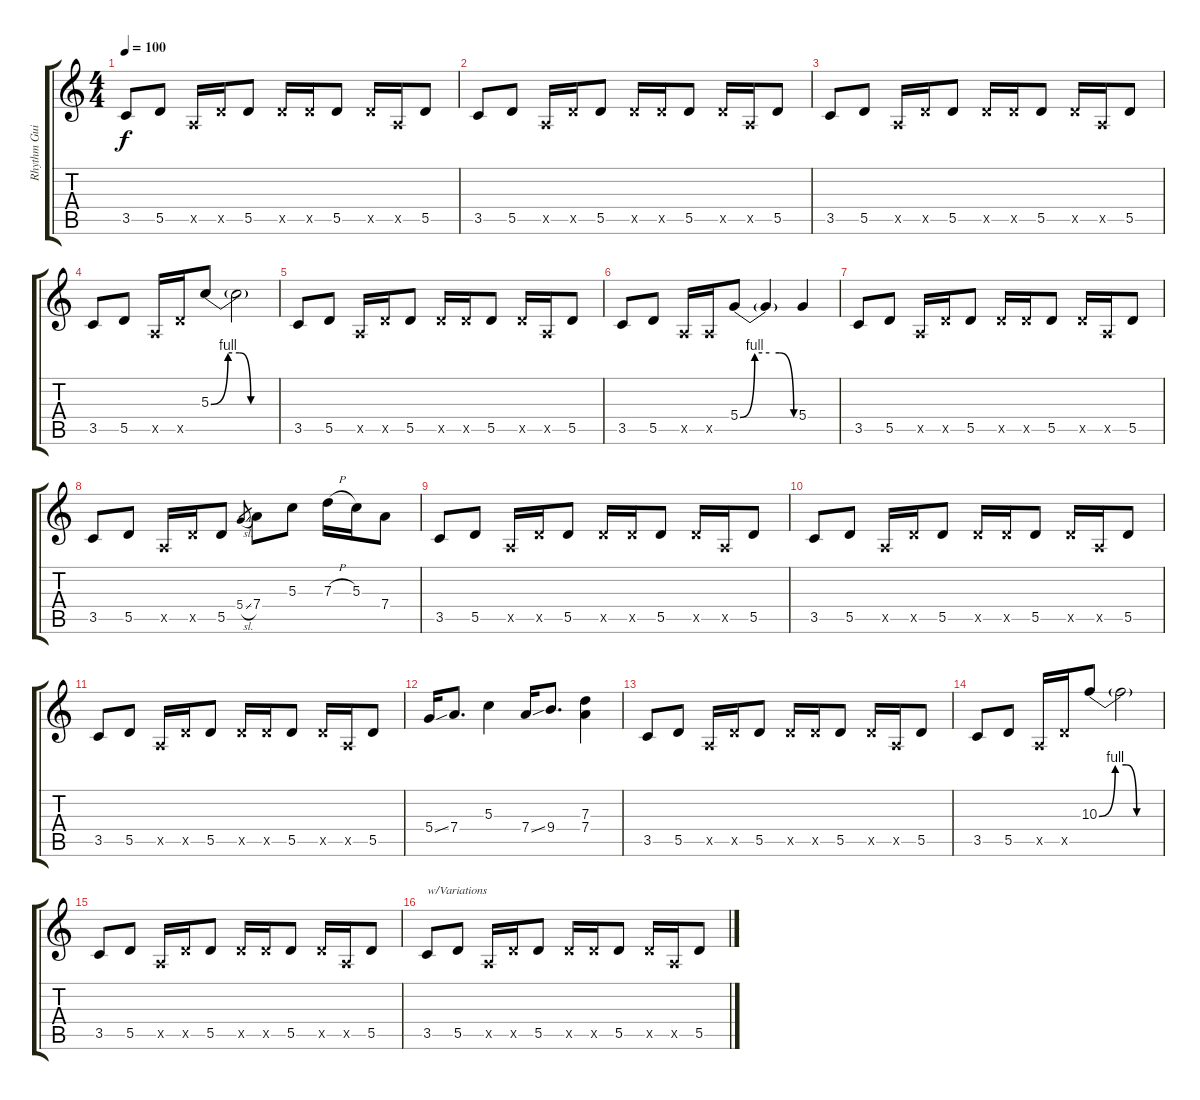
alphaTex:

\track ("Rhythm Guitar" "Rhythm Gui") {instrument distortionguitar}
\staff {score tabs}
\tuning (E4 B3 G3 D3 A2 E2) {hide}
\ts (4 4)
\tempo 100
\clef g2
\ks c
3.5.8{dy f} 5.5.8 0.5{x}.16 5.5{x}.16 5.5.8 5.5{x}.16 5.5{x}.16 5.5.8 5.5{x}.16 0.5{x}.16 5.5.8 |
3.5.8 5.5.8 0.5{x}.16 5.5{x}.16 5.5.8 5.5{x}.16 5.5{x}.16 5.5.8 5.5{x}.16 0.5{x}.16 5.5.8 |
3.5.8 5.5.8 0.5{x}.16 5.5{x}.16 5.5.8 5.5{x}.16 5.5{x}.16 5.5.8 5.5{x}.16 0.5{x}.16 5.5.8 |
3.5.8 5.5.8 0.5{x}.16 5.5{x}.16 5.3{be (custom 0 0 15 4 25 4 35 0 60 0)}.8 5.3{t}.2 |
3.5.8 5.5.8 0.5{x}.16 5.5{x}.16 5.5.8 5.5{x}.16 5.5{x}.16 5.5.8 5.5{x}.16 0.5{x}.16 5.5.8 |
3.5.8 5.5.8 0.5{x}.16 0.5{x}.16 5.4{be (custom 0 0 15 4 30 4 40 4 55 0 60 0)}.8 5.4{t}.4 5.4.4 |
3.5.8 5.5.8 0.5{x}.16 5.5{x}.16 5.5.8 5.5{x}.16 5.5{x}.16 5.5.8 5.5{x}.16 0.5{x}.16 5.5.8 |
3.5.8 5.5.8 0.5{x}.16 5.5{x}.16 5.5.8 5.4{sl}.8{gr} 7.4.8 5.3.8 7.3{h}.16 5.3.16 7.4.8 |
3.5.8 5.5.8 0.5{x}.16 5.5{x}.16 5.5.8 5.5{x}.16 5.5{x}.16 5.5.8 5.5{x}.16 0.5{x}.16 5.5.8 |
3.5.8 5.5.8 0.5{x}.16 5.5{x}.16 5.5.8 5.5{x}.16 5.5{x}.16 5.5.8 5.5{x}.16 0.5{x}.16 5.5.8 |
3.5.8 5.5.8 0.5{x}.16 5.5{x}.16 5.5.8 5.5{x}.16 5.5{x}.16 5.5.8 5.5{x}.16 0.5{x}.16 5.5.8 |
5.4{ss}.16 7.4.8{d} 5.3.4 7.4{ss}.16 9.4.8{d} (7.3 7.4).4 |
3.5.8 5.5.8 0.5{x}.16 5.5{x}.16 5.5.8 5.5{x}.16 5.5{x}.16 5.5.8 5.5{x}.16 0.5{x}.16 5.5.8 |
3.5.8 5.5.8 0.5{x}.16 5.5{x}.16 10.3{be (custom 0 0 15 4 25 4 35 0 60 0)}.8 10.3{t}.2 |
3.5.8 5.5.8 0.5{x}.16 5.5{x}.16 5.5.8 5.5{x}.16 5.5{x}.16 5.5.8 5.5{x}.16 0.5{x}.16 5.5.8 |
3.5.8{txt "w/Variations"} 5.5.8 0.5{x}.16 5.5{x}.16 5.5.8 5.5{x}.16 5.5{x}.16 5.5.8 5.5{x}.16 0.5{x}.16 5.5.8
